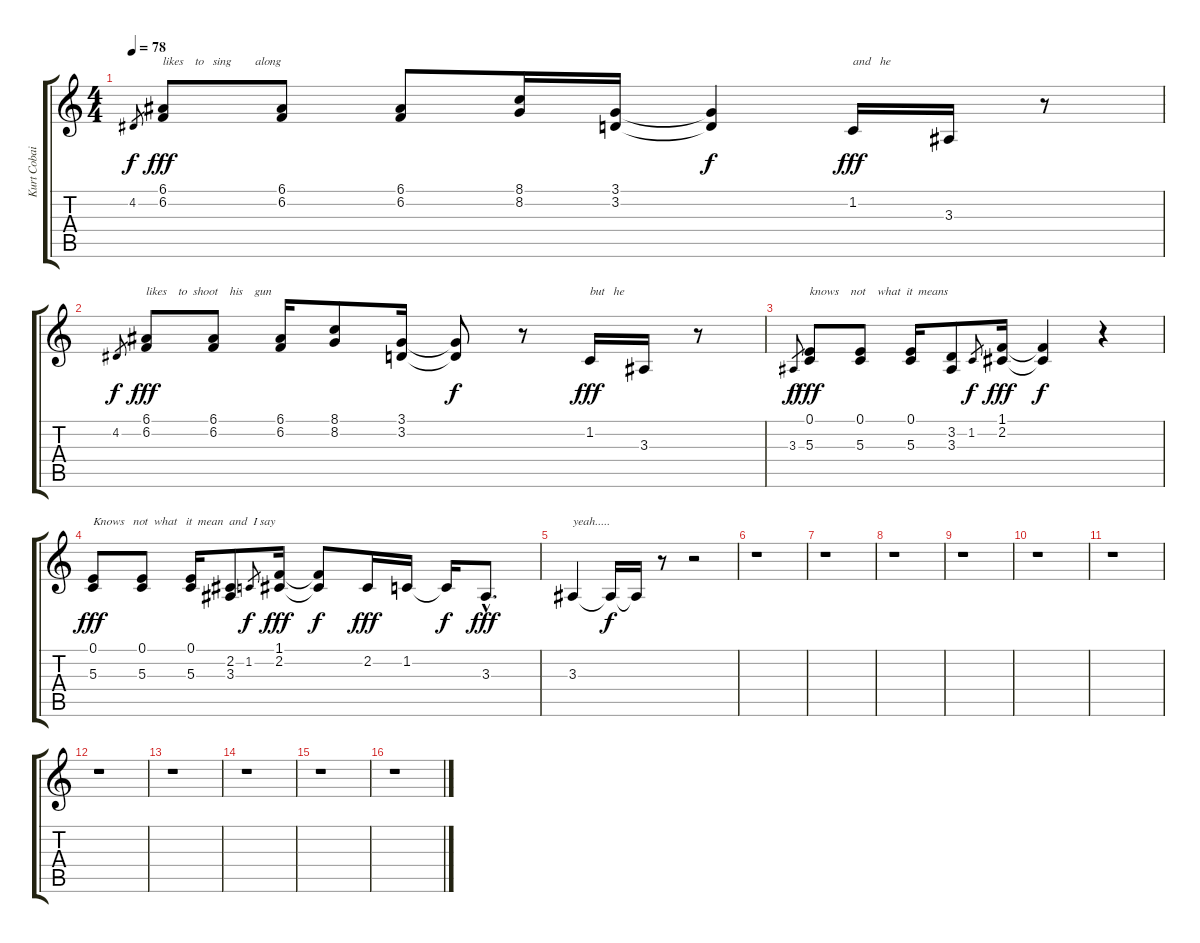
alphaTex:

\track ("Kurt Cobain : Voice" "Kurt Cobai") {instrument altosax}
\staff {score tabs}
\tuning (E4 B3 G3 D3 A2 E2) {hide}
\ts (4 4)
\tempo 78
\clef g2
\ks c
4.2.8{gr dy f} (6.1 6.2).8{txt "likes    to   sing        along" dy fff} (6.1 6.2).8 (6.1 6.2).8 (8.1 8.2).16 (3.1 3.2).16 (3.1{t} 3.2{t}).4{dy f} 1.2.16{txt "and   he" dy fff} 3.3.16 r.8 |
4.2.8{gr dy f} (6.1 6.2).8{txt "likes    to  shoot    his    gun" dy fff} (6.1 6.2).8 (6.1 6.2).16 (8.1 8.2).8 (3.1 3.2).16 (3.1{t} 3.2{t}).8{dy f} r.8 1.2.16{txt "but   he" dy fff} 3.3.16 r.8 |
3.3.8{gr dy f} (0.1 5.3).8{txt "knows    not    what  it  means" dy fff} (0.1 5.3).8 (0.1 5.3).16 (3.2 3.3).8 1.2.8{gr dy f} (1.1 2.2).16{dy fff} (1.1{t} 2.2{t}).4{dy f} r.4 |
(0.1 5.3).8{txt "Knows   not  what   it  mean  and  I say" dy fff} (0.1 5.3).8 (0.1 5.3).16 (2.2 3.3).8 1.2.8{gr dy f} (1.1 2.2).16{dy fff} (1.1{t} 2.2{t}).8{dy f} 2.2.16{dy fff} 1.2.16 1.2{t}.16{dy f} 3.3{hac}.8{d dy fff} |
3.3.4{txt "yeah....."} 3.3{t}.16{dy f} 3.3{t}.16 r.8 r.2 |
r.1 |
r.1 |
r.1 |
r.1 |
r.1 |
r.1 |
r.1 |
r.1 |
r.1 |
r.1 |
r.1
